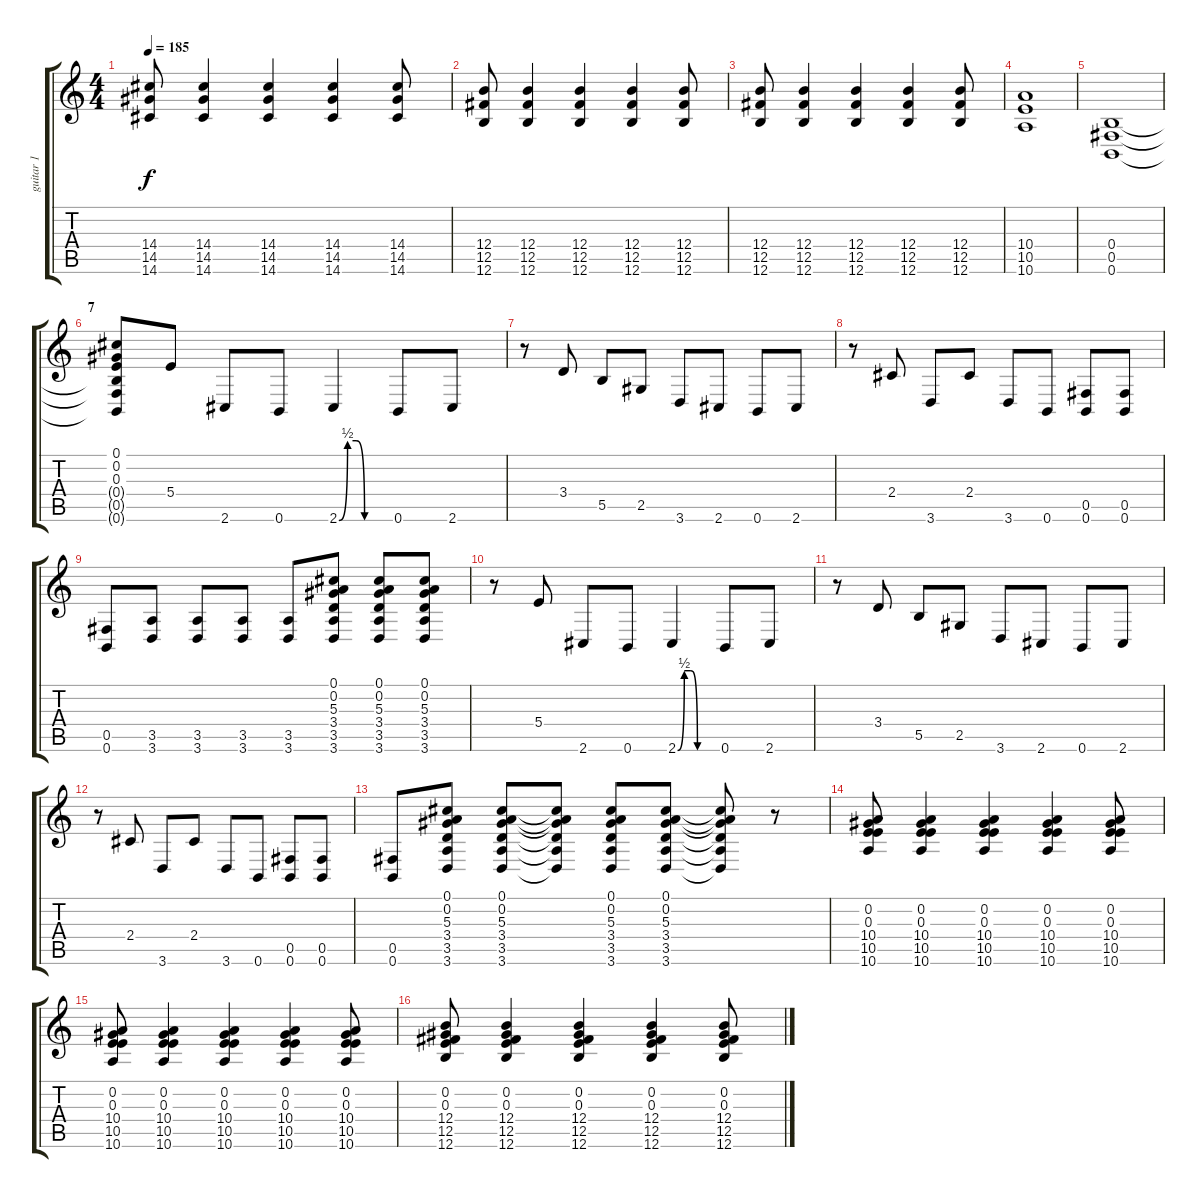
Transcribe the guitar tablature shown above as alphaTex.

\track ("guitar 1" "guitar 1") {instrument distortionguitar}
\staff {score tabs}
\tuning (Db4 Ab3 E3 B2 Gb2 B1) {hide}
\ts (4 4)
\tempo 185
\clef g2
\ks c
(14.4 14.5 14.6).8{dy f} (14.4 14.5 14.6).4 (14.4 14.5 14.6).4 (14.4 14.5 14.6).4 (14.4 14.5 14.6).8 |
(12.4 12.5 12.6).8 (12.4 12.5 12.6).4 (12.4 12.5 12.6).4 (12.4 12.5 12.6).4 (12.4 12.5 12.6).8 |
(12.4 12.5 12.6).8 (12.4 12.5 12.6).4 (12.4 12.5 12.6).4 (12.4 12.5 12.6).4 (12.4 12.5 12.6).8 |
(10.4 10.5 10.6).1 |
(0.4 0.5 0.6).1 |
\section ("" "7")
(0.1 0.2 0.3 0.4{t} 0.5{t} 0.6{t}).8 5.4.8 2.6.8 0.6.8 2.6{be (custom 0 0 10 2 20 2 30 0 60 0)}.4 0.6.8 2.6.8 |
r.8 3.4.8 5.5.8 2.5.8 3.6.8 2.6.8 0.6.8 2.6.8 |
r.8 2.4.8 3.6.8 2.4.8 3.6.8 0.6.8 (0.5 0.6).8 (0.5 0.6).8 |
(0.5 0.6).8 (3.5 3.6).8 (3.5 3.6).8 (3.5 3.6).8 (3.5 3.6).8 (0.1 0.2 5.3 3.4 3.5 3.6).8 (0.1 0.2 5.3 3.4 3.5 3.6).8 (0.1 0.2 5.3 3.4 3.5 3.6).8 |
r.8 5.4.8 2.6.8 0.6.8 2.6{be (custom 0 0 10 2 20 2 30 0 60 0)}.4 0.6.8 2.6.8 |
r.8 3.4.8 5.5.8 2.5.8 3.6.8 2.6.8 0.6.8 2.6.8 |
r.8 2.4.8 3.6.8 2.4.8 3.6.8 0.6.8 (0.5 0.6).8 (0.5 0.6).8 |
(0.5 0.6).8 (0.1 0.2 5.3 3.4 3.5 3.6).8 (0.1 0.2 5.3 3.4 3.5 3.6).8 (0.1{t} 0.2{t} 5.3{t} 3.4{t} 3.5{t} 3.6{t}).8 (0.1 0.2 5.3 3.4 3.5 3.6).8 (0.1 0.2 5.3 3.4 3.5 3.6).8 (0.1{t} 0.2{t} 5.3{t} 3.4{t} 3.5{t} 3.6{t}).8 r.8 |
(0.2 0.3 10.4 10.5 10.6).8 (0.2 0.3 10.4 10.5 10.6).4 (0.2 0.3 10.4 10.5 10.6).4 (0.2 0.3 10.4 10.5 10.6).4 (0.2 0.3 10.4 10.5 10.6).8 |
(0.2 0.3 10.4 10.5 10.6).8 (0.2 0.3 10.4 10.5 10.6).4 (0.2 0.3 10.4 10.5 10.6).4 (0.2 0.3 10.4 10.5 10.6).4 (0.2 0.3 10.4 10.5 10.6).8 |
(0.2 0.3 12.4 12.5 12.6).8 (0.2 0.3 12.4 12.5 12.6).4 (0.2 0.3 12.4 12.5 12.6).4 (0.2 0.3 12.4 12.5 12.6).4 (0.2 0.3 12.4 12.5 12.6).8
